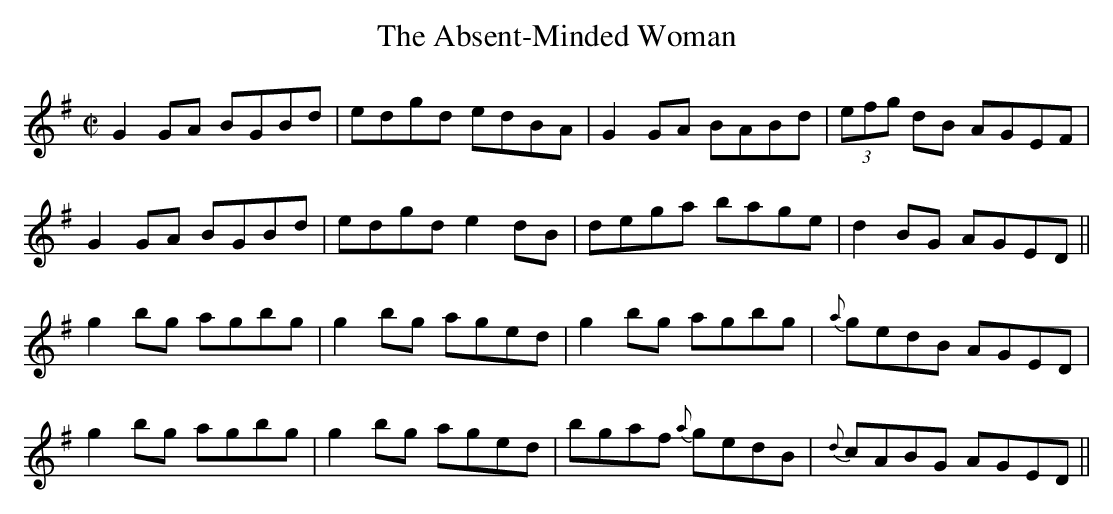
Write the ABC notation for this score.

X:1
T:Absent-Minded Woman, The
L:1/8
M:C|
K:G
G2 GA BGBd|edgd edBA|G2 GA BABd|(3efg dB AGEF|
G2 GA BGBd|edgd e2 dB|dega bage|d2 BG AGED||
g2 bg agbg|g2 bg aged|g2 bg agbg|{a}gedB AGED|
g2 bg agbg|g2 bg aged|bgaf {a}gedB|{d}cABG AGED||
